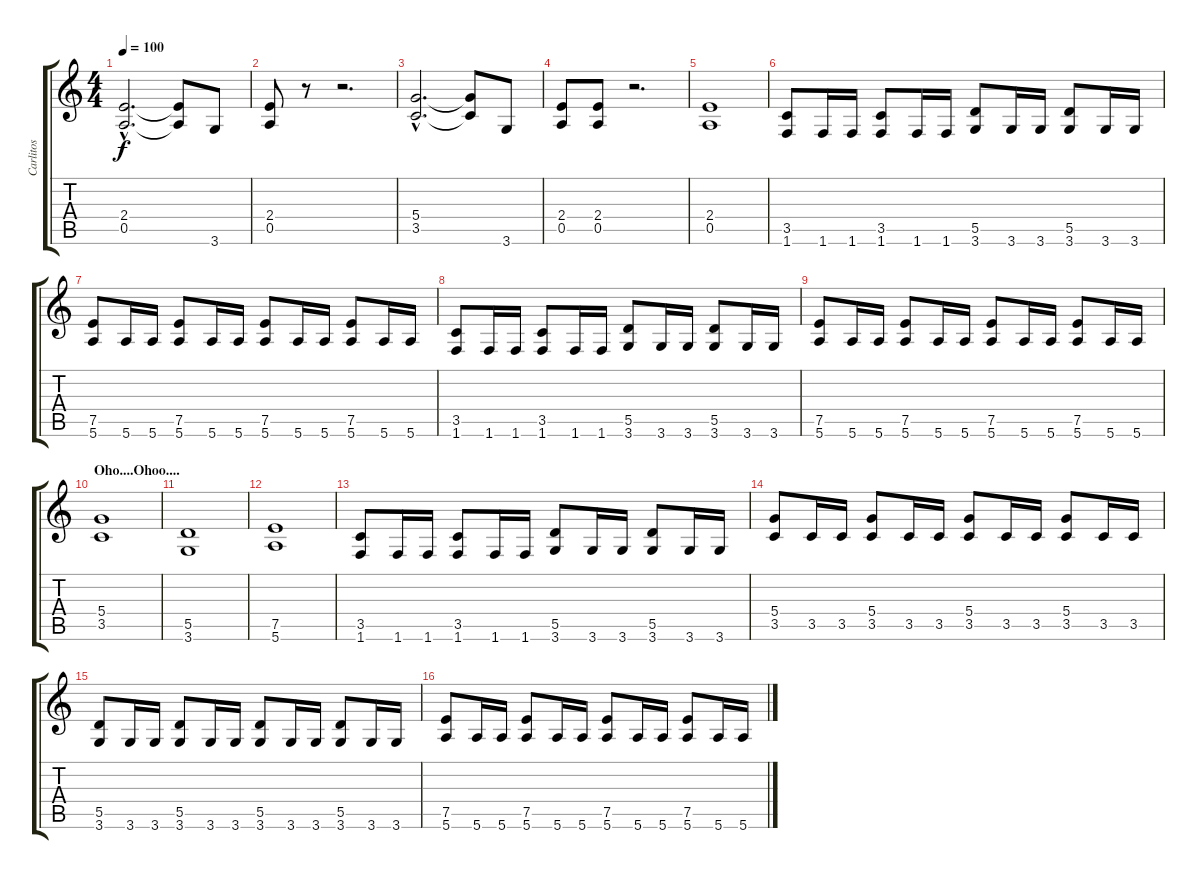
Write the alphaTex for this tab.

\track ("Carlitos" "Carlitos") {instrument overdrivenguitar}
\staff {score tabs}
\tuning (E4 B3 G3 D3 A2 E2) {hide}
\ts (4 4)
\tempo 100
\clef g2
\ks c
(2.4{hac t} 0.5{hac t}).2{d dy f} (2.4{t} 0.5{t}).8 3.6.8 |
(2.4 0.5).8 r.8 r.2{d} |
(5.4{hac} 3.5{hac}).2{d} (5.4{t} 3.5{t}).8 3.6.8 |
(2.4 0.5).8 (2.4 0.5).8 r.2{d} |
(2.4 0.5).1 |
(3.5 1.6).8 1.6.16 1.6.16 (3.5 1.6).8 1.6.16 1.6.16 (5.5 3.6).8 3.6.16 3.6.16 (5.5 3.6).8 3.6.16 3.6.16 |
(7.5 5.6).8 5.6.16 5.6.16 (7.5 5.6).8 5.6.16 5.6.16 (7.5 5.6).8 5.6.16 5.6.16 (7.5 5.6).8 5.6.16 5.6.16 |
(3.5 1.6).8 1.6.16 1.6.16 (3.5 1.6).8 1.6.16 1.6.16 (5.5 3.6).8 3.6.16 3.6.16 (5.5 3.6).8 3.6.16 3.6.16 |
(7.5 5.6).8 5.6.16 5.6.16 (7.5 5.6).8 5.6.16 5.6.16 (7.5 5.6).8 5.6.16 5.6.16 (7.5 5.6).8 5.6.16 5.6.16 |
\section ("" "Oho....Ohoo....")
(5.4 3.5).1 |
(5.5 3.6).1 |
(7.5 5.6).1 |
(3.5 1.6).8 1.6.16 1.6.16 (3.5 1.6).8 1.6.16 1.6.16 (5.5 3.6).8 3.6.16 3.6.16 (5.5 3.6).8 3.6.16 3.6.16 |
(5.4 3.5).8 3.5.16 3.5.16 (5.4 3.5).8 3.5.16 3.5.16 (5.4 3.5).8 3.5.16 3.5.16 (5.4 3.5).8 3.5.16 3.5.16 |
(5.5 3.6).8 3.6.16 3.6.16 (5.5 3.6).8 3.6.16 3.6.16 (5.5 3.6).8 3.6.16 3.6.16 (5.5 3.6).8 3.6.16 3.6.16 |
(7.5 5.6).8 5.6.16 5.6.16 (7.5 5.6).8 5.6.16 5.6.16 (7.5 5.6).8 5.6.16 5.6.16 (7.5 5.6).8 5.6.16 5.6.16
